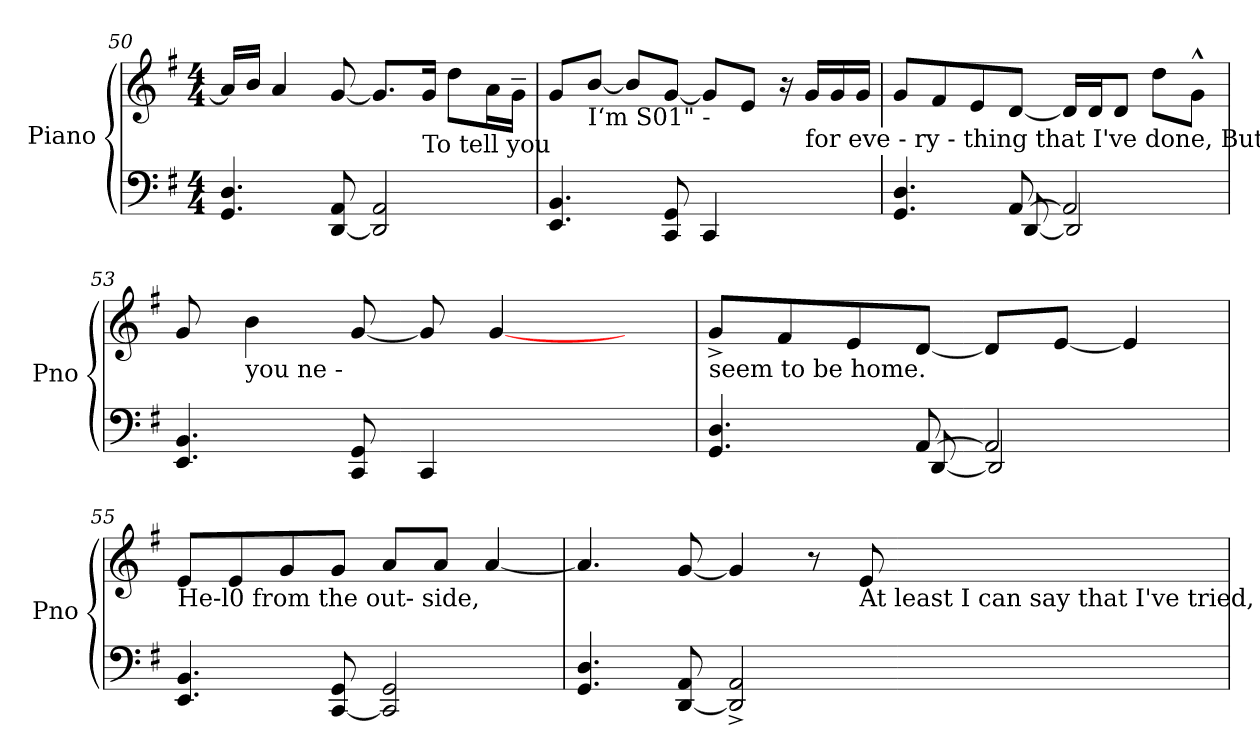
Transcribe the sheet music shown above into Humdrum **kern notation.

**kern	**kern
*part1	*part1
*staff2	*staff1
*I"Piano	*
*I'Pno	*
*clefF4	*clefG2
*k[f#]	*k[f#]
*M4/4	*M4/4
=50	=50
4.GG/ 4.D/	16a/LL]
.	16b/JJ
.	4a/
[8DD/ 8AA/	[8g/
2DD/] 2AA/	8.g/L]
!	!LO:TX:b:t=To tell you
.	16g/Jk
.	8dd\L
.	16a\L
.	16g~\JJ
!!LO:LB:g=z
=51	=51
4.EE/ 4.BB/	8g/L
!	!LO:TX:b:t=I‘m S01" -
.	[8b/J
.	8b/L]
8CC/ 8GG/	[8g/J
4CC/	8g/L]
.	8e/J
4ryy	16r
!	!LO:TX:b:t=for eve - ry - thing that I've done, But when I
.	16g/LL
.	16g/
.	16g/JJ
=52	=52
*^	*
4.GG/ 4.D/	4.ryy	8g/L
.	.	8f#/
.	.	8e/
[8AA/	[8DD/	[8d/J
2AA/]	2DD/]	16d/LL]
.	.	16d/J
.	.	8d/J
.	.	8dd\L
.	.	8g^^\J
*v	*v	*
=53	=53
4.EE/ 4.BB/	8g/
!	!LO:TX:b:t=you ne -
.	4b\
8CC/ 8GG/	[8g/
4CC/	8g/L]
.	[4g/
4ryy	.
.	8ryy
!!LO:LB:g=z
=54	=54
*^	*
!	!	!LO:TX:b:t=seem to be home.
4.GG/ 4.D/	4.ryy	8g^/L
.	.	8f#/
.	.	8e/
[8AA/	[8DD/	[8d/J
2AA/]	2DD/]	8d/L]
.	.	[8e/J
.	.	4e/]
*v	*v	*
=55	=55
!	!LO:TX:b:t=He-l0 from the out- side,
4.EE/ 4.BB/	8e/L
.	8e/
.	8g/
[8CC/ 8GG/	8g/J
2CC/] 2GG/	8a/L
.	8a/J
.	[4a/
=56	=56
4.GG/ 4.D/	4.a/]
[8DD/ 8AA/	[8g/
2DD/]^ 2AA/^	4g/]
.	8r
!	!LO:TX:b:t=At least I can say that I've tried,
.	8e/
=	=
*-	*-
